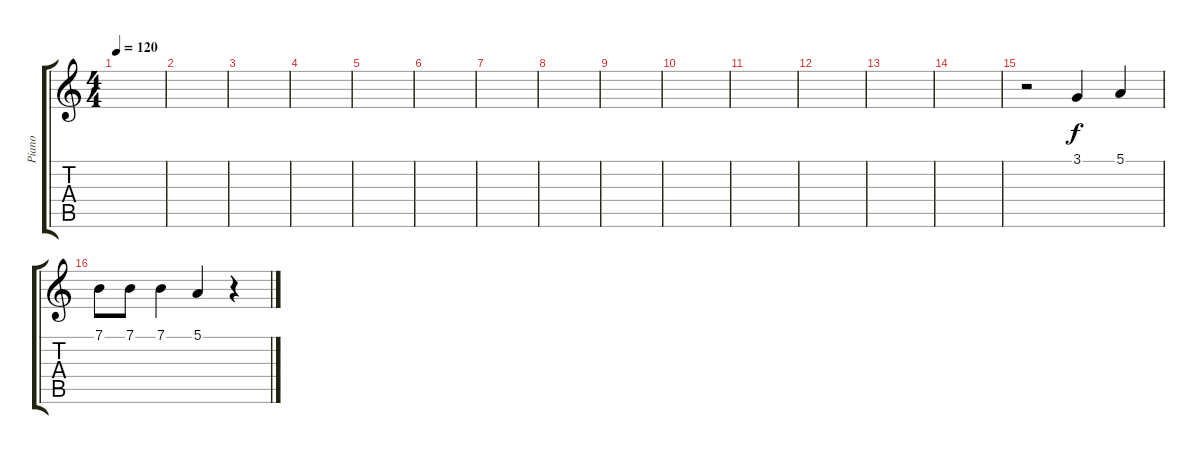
\track ("Piano" "Piano") {instrument acousticgrandpiano}
\staff {score tabs}
\tuning (E4 B3 G3 D3 A2 E2) {hide}
\ts (4 4)
\tempo 120
\clef g2
\ks c
|
|
|
|
|
|
|
|
|
|
|
|
|
|
r.2 3.1.4 5.1.4 |
7.1.8 7.1.8 7.1.4 5.1.4 r.4
